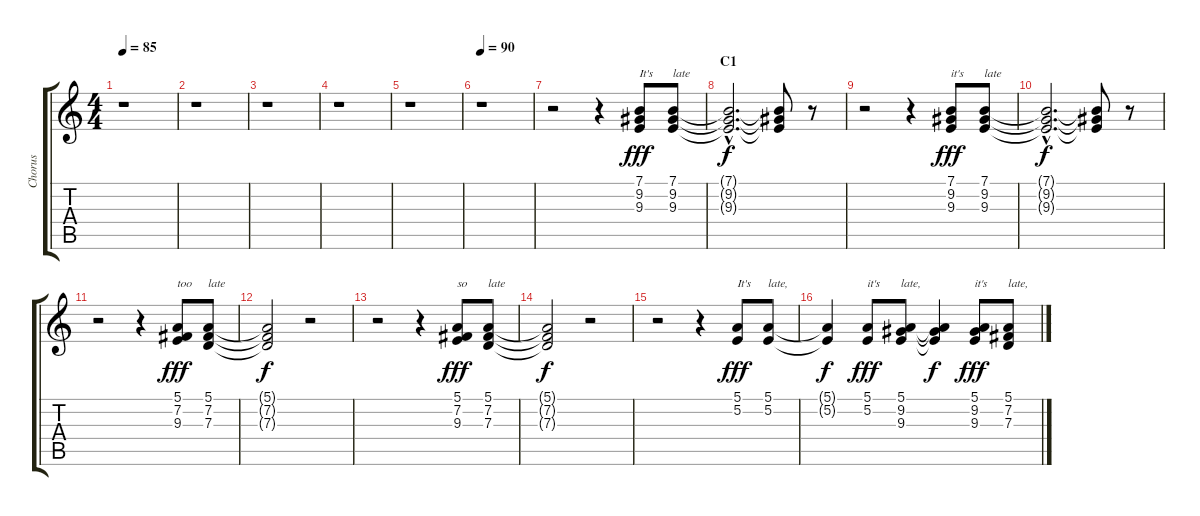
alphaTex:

\track ("Chorus" "Chorus") {instrument synthvoice}
\staff {score tabs}
\tuning (E4 B3 G3 D3 A2 E2) {hide}
\ts (4 4)
\tempo 85
\clef g2
\ks c
r.1{dy fff} |
r.1 |
r.1 |
r.1 |
r.1 |
\tempo 90
r.1 |
r.2 r.4 (7.1 9.2 9.3).8{txt "It's"} (7.1 9.2 9.3).8{txt "late"} |
\section ("" "C1")
(7.1{hac t} 9.2{hac t} 9.3{hac t}).2{d dy f} (7.1{t} 9.2{t} 9.3{t}).8 r.8 |
r.2 r.4 (7.1 9.2 9.3).8{txt "it's" dy fff} (7.1 9.2 9.3).8{txt "late"} |
(7.1{hac t} 9.2{hac t} 9.3{hac t}).2{d dy f} (7.1{t} 9.2{t} 9.3{t}).8 r.8 |
r.2 r.4 (5.1 7.2 9.3).8{txt "too" dy fff} (5.1 7.2 7.3).8{txt "late"} |
(5.1{t} 7.2{t} 7.3{t}).2{dy f} r.2 |
r.2 r.4 (5.1 7.2 9.3).8{txt "so" dy fff} (5.1 7.2 7.3).8{txt "late"} |
(5.1{t} 7.2{t} 7.3{t}).2{dy f} r.2 |
r.2 r.4 (5.1 5.2).8{txt "It's" dy fff} (5.1 5.2).8{txt "late,"} |
(5.1{t} 5.2{t}).4{dy f} (5.1 5.2).8{txt "it's" dy fff} (5.1 9.2 9.3).8{txt "late,"} (5.1{t} 9.2{t} 9.3{t}).4{dy f} (5.1 9.2 9.3).8{txt "it's" dy fff} (5.1 7.2 7.3).8{txt "late,"}
